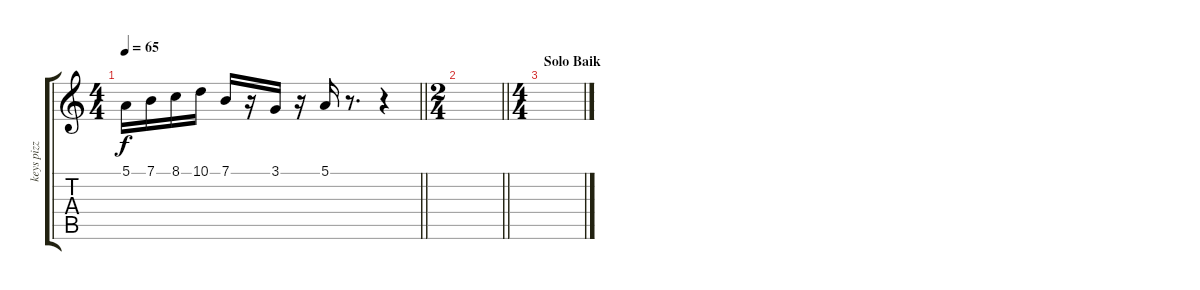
\track ("keys pizz" "keys pizz") {instrument pizzicatostrings}
\staff {score tabs}
\tuning (E4 B3 G3 D3 A2 E2) {hide}
\ts (4 4)
\tempo 65
\clef g2
\barLineRight lightlight
\ks c
5.1.16{dy f} 7.1.16 8.1.16 10.1.16 7.1.16 r.16 3.1.16 r.16 5.1.16 r.8{d} r.4 |
\ts (2 4)
\barLineRight lightlight
|
\ts (4 4)
\section ("" "Solo Baik")
